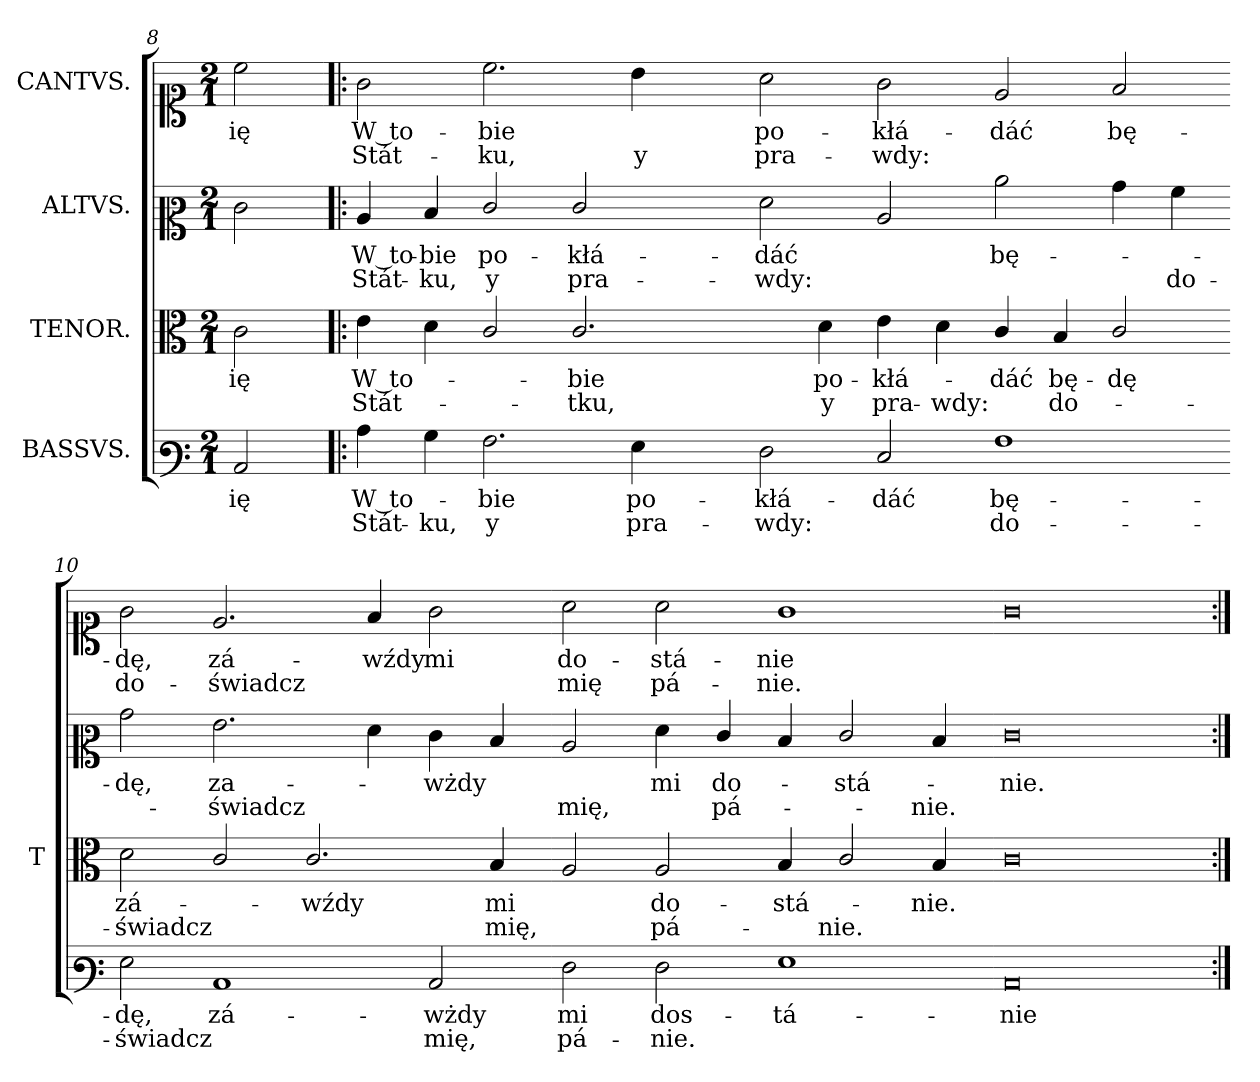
**kern	**text	**text	**kern	**text	**text	**kern	**text	**text	**kern	**text	**text
*part4	*part4	*part4	*part3	*part3	*part3	*part2	*part2	*part2	*part1	*part1	*part1
*staff4	*staff4	*staff4	*staff3	*staff3	*staff3	*staff2	*staff2	*staff2	*staff1	*staff1	*staff1
*I"BASSVS.	*	*	*I"TENOR.	*	*	*I"ALTVS.	*	*	*I"CANTVS.	*	*
*	*	*	*I'T	*	*	*	*	*	*	*	*
*clefF3	*	*	*clefC3	*	*	*clefC2	*	*	*clefC1	*	*
*k[]	*	*	*k[]	*	*	*k[]	*	*	*k[]	*	*
*C:	*	*	*C:	*	*	*C:	*	*	*C:	*	*
*M2/1	*	*	*M2/1	*	*	*M2/1	*	*	*M2/1	*	*
=8	=8	=8	=8	=8	=8	=8	=8	=8	=8	=8	=8
2C/	-ię	.	2c\	-ię	.	2e\	.	.	2cc\	-ię	.
=!|:	=!|:	=!|:	=!|:	=!|:	=!|:	=!|:	=!|:	=!|:	=!|:	=!|:	=!|:
4c\	W to-	Stát-	4e\	W to-	Stát-	4c/	W to-	Stát-	2g\	W to-	Stát-
4B\	.	-ku,	4d\	.	.	4d/	-bie	-ku,	.	.	.
2.A\	-bie	y	2c/	.	.	2e/	po-	y	2.cc\	-bie	-ku,
.	.	.	2.c/	-bie	-tku,	2e/	-kłá-	pra-	.	.	.
4G\	po-	pra-	.	.	.	.	.	.	4b\	.	y
4ryy	.	.	.	.	.	4ryy	.	.	4ryy	.	.
=9-	=9-	=9-	=9-	=9-	=9-	=9-	=9-	=9-	=9-	=9-	=9-
2F\	-kłá-	-wdy:	4ryy	.	.	2f\	-dáć	-wdy:	2a\	po-	pra-
.	.	.	4d\	po-	y	.	.	.	.	.	.
2E/	-dáć	.	4e\	-kłá-	pra-	2c/	.	.	2g\	-kłá-	-wdy:
.	.	.	4d\	.	-wdy:	.	.	.	.	.	.
1A\	bę-	do-	4c/	-dáć	.	2cc\	bę-	.	2e/	-dáć	.
.	.	.	4B/	bę-	do-	.	.	.	.	.	.
.	.	.	2c/	-dę	.	4b\	.	.	2f/	bę-	.
.	.	.	.	.	.	4a\	.	do-	.	.	.
=10-	=10-	=10-	=10-	=10-	=10-	=10-	=10-	=10-	=10-	=10-	=10-
2G\	-dę,	-świadcz	2d\	zá-	-świadcz	2b\	-dę,	.	2g\	-dę,	do-
1C/	zá-	.	2c/	.	.	2.g\	za-	-świadcz	2.e/	zá-	-świadcz
.	.	.	2.c/	-wźdy	.	.	.	.	.	.	.
.	.	.	.	.	.	4f\	.	.	4f/	-wźdy	.
2C/	-wżdy	mię,	.	.	.	4e\	-wżdy	.	2g\	mi	.
.	.	.	4B/	mi	mię,	4d/	.	.	.	.	.
=11-	=11-	=11-	=11-	=11-	=11-	=11-	=11-	=11-	=11-	=11-	=11-
2F\	mi	pá-	2A/	.	.	2c/	.	mię,	2a\	do-	mię
2F\	dos-	-nie.	2A/	do-	pá-	4f\	mi	.	2a\	-stá-	pá-
.	.	.	.	.	.	4e/	do-	pá-	.	.	.
1G\	-tá-	.	4B/	-stá-	.	4d/	.	.	1g\	-nie	-nie.
.	.	.	2c/	.	-nie.	2e/	-stá-	.	.	.	.
.	.	.	4B/	-nie.	.	4d/	.	-nie.	.	.	.
=12-	=12-	=12-	=12-	=12-	=12-	=12-	=12-	=12-	=12-	=12-	=12-
0C/	-nie	.	0c\	.	.	0e\	-nie.	.	0g\	.	.
=:|!	=:|!	=:|!	=:|!	=:|!	=:|!	=:|!	=:|!	=:|!	=:|!	=:|!	=:|!
*-	*-	*-	*-	*-	*-	*-	*-	*-	*-	*-	*-
